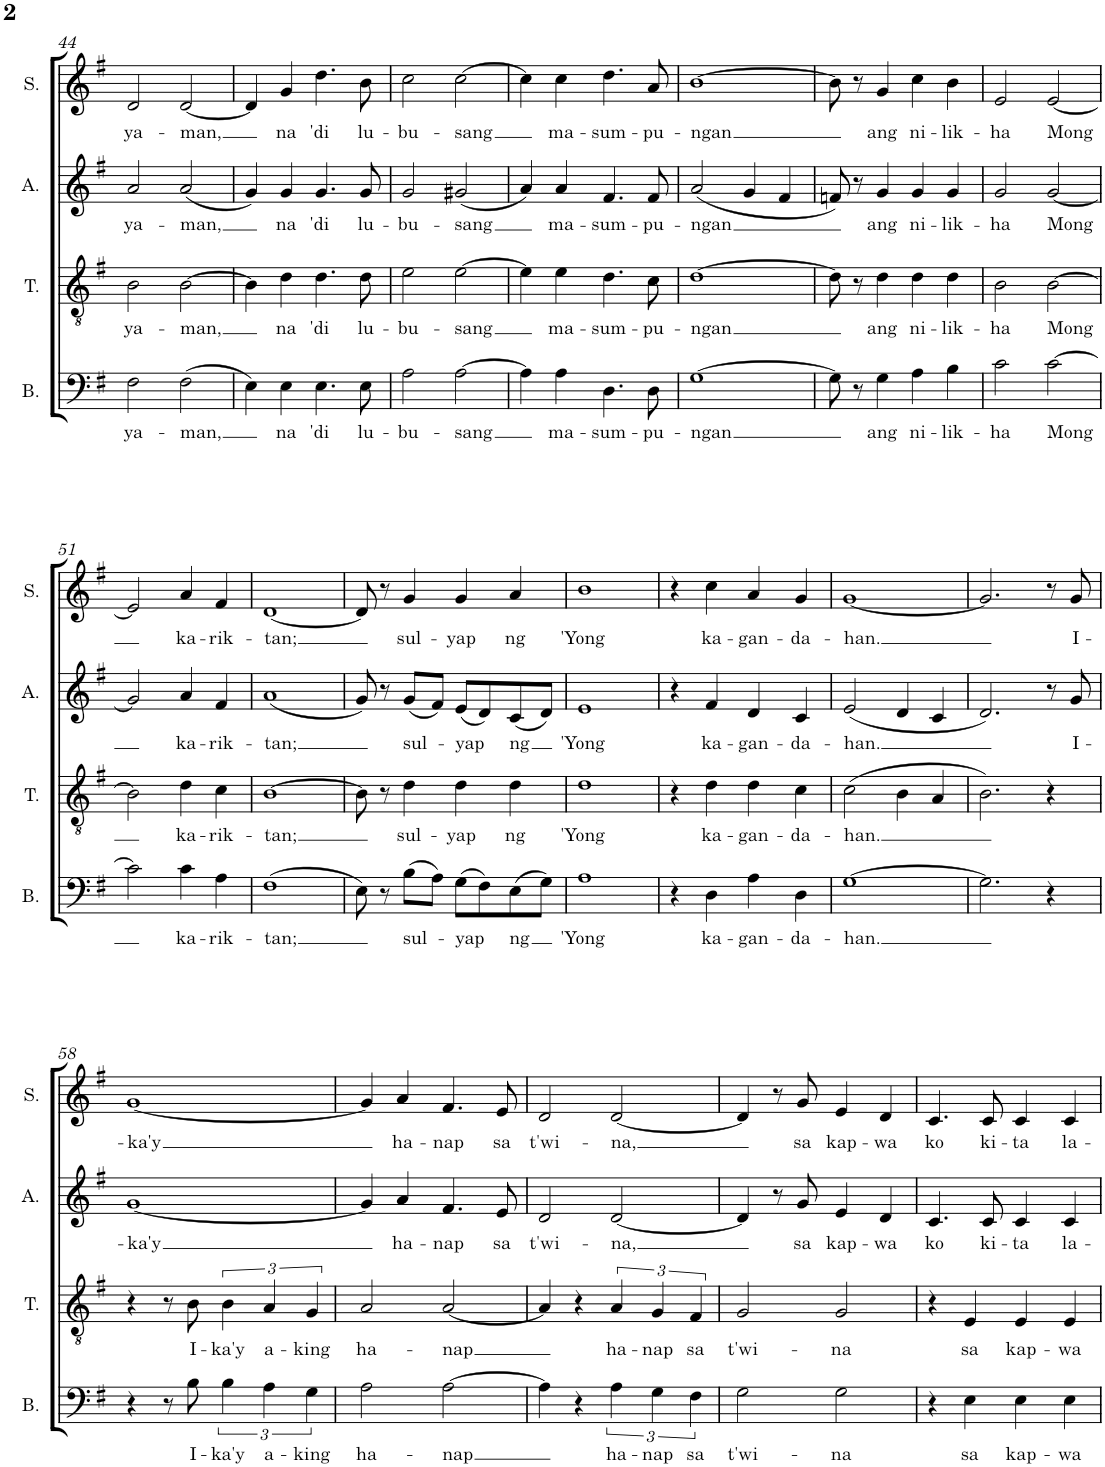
**kern	**text	**kern	**text	**kern	**text	**kern	**text	**kern
*part5	*part5	*part4	*part4	*part3	*part3	*part2	*part2	*part1
*staff5	*staff5	*staff4	*staff4	*staff3	*staff3	*staff2	*staff2	*staff1
*I"Bass	*	*I"Tenor	*	*I"Alto	*	*I"Soprano	*	*I"Voice
*I'B.	*	*I'T.	*	*I'A.	*	*I'S.	*	*I'Vo.
!!LO:PB:g=z
*clefF4	*	*clefGv2	*	*clefG2	*	*clefG2	*	*clefG2
*k[f#]	*	*k[f#]	*	*k[f#]	*	*k[f#]	*	*k[f#]
*M4/4	*	*M4/4	*	*M4/4	*	*M4/4	*	*M4/4
=44	=44	=44	=44	=44	=44	=44	=44	=44
!	!LO:LY:b	!	!LO:LY:b	!	!LO:LY:b	!	!LO:LY:b	!
2F#\	ya-	2B\	ya-	2a/	ya-	2d/	ya-	1r
!	!LO:LY:b	!	!LO:LY:b	!	!LO:LY:b	!	!LO:LY:b	!
(2F#\	-man,	[2B\	-man,	(2a/	-man,	[2d/	-man,	.
=45	=45	=45	=45	=45	=45	=45	=45	=45
4E\)	.	4B\]	.	4g/)	.	4d/]	.	1r
!	!LO:LY:b	!	!LO:LY:b	!	!LO:LY:b	!	!LO:LY:b	!
4E\	na	4d\	na	4g/	na	4g/	na	.
!	!LO:LY:b	!	!LO:LY:b	!	!LO:LY:b	!	!LO:LY:b	!
4.E\	'di	4.d\	'di	4.g/	'di	4.dd\	'di	.
!	!LO:LY:b	!	!LO:LY:b	!	!LO:LY:b	!	!LO:LY:b	!
8E\	lu-	8d\	lu-	8g/	lu-	8b\	lu-	.
=46	=46	=46	=46	=46	=46	=46	=46	=46
!	!LO:LY:b	!	!LO:LY:b	!	!LO:LY:b	!	!LO:LY:b	!
2A\	-bu-	2e\	-bu-	2g/	-bu-	2cc\	-bu-	1r
!	!LO:LY:b	!	!LO:LY:b	!	!LO:LY:b	!	!LO:LY:b	!
[2A\	-sang	[2e\	-sang	(2g#X/	-sang	[2cc\	-sang	.
=47	=47	=47	=47	=47	=47	=47	=47	=47
4A\]	.	4e\]	.	4a/)	.	4cc\]	.	1r
!	!LO:LY:b	!	!LO:LY:b	!	!LO:LY:b	!	!LO:LY:b	!
4A\	ma-	4e\	ma-	4a/	ma-	4cc\	ma-	.
!	!LO:LY:b	!	!LO:LY:b	!	!LO:LY:b	!	!LO:LY:b	!
4.D\	-sum-	4.d\	-sum-	4.f#/	-sum-	4.dd\	-sum-	.
!	!LO:LY:b	!	!LO:LY:b	!	!LO:LY:b	!	!LO:LY:b	!
8D\	-pu-	8c\	-pu-	8f#/	-pu-	8a/	-pu-	.
=48	=48	=48	=48	=48	=48	=48	=48	=48
!	!LO:LY:b	!	!LO:LY:b	!	!LO:LY:b	!	!LO:LY:b	!
[1G	-ngan	[1d	-ngan	(2a/	-ngan	[1b	-ngan	1r
.	.	.	.	4g/	.	.	.	.
.	.	.	.	4f#/	.	.	.	.
=49	=49	=49	=49	=49	=49	=49	=49	=49
8G\]	.	8d\]	.	8fn/)	.	8b\]	.	1r
8r	.	8r	.	8r	.	8r	.	.
!	!LO:LY:b	!	!LO:LY:b	!	!LO:LY:b	!	!LO:LY:b	!
4G\	ang	4d\	ang	4g/	ang	4g/	ang	.
!	!LO:LY:b	!	!LO:LY:b	!	!LO:LY:b	!	!LO:LY:b	!
4A\	ni-	4d\	ni-	4g/	ni-	4cc\	ni-	.
!	!LO:LY:b	!	!LO:LY:b	!	!LO:LY:b	!	!LO:LY:b	!
4B\	-lik-	4d\	-lik-	4g/	-lik-	4b\	-lik-	.
=50	=50	=50	=50	=50	=50	=50	=50	=50
!	!LO:LY:b	!	!LO:LY:b	!	!LO:LY:b	!	!LO:LY:b	!
2c\	-ha	2B\	-ha	2g/	-ha	2e/	-ha	1r
!	!LO:LY:b	!	!LO:LY:b	!	!LO:LY:b	!	!LO:LY:b	!
[2c\	Mong	[2B\	Mong	[2g/	Mong	[2e/	Mong	.
!!LO:LB:g=z
=51	=51	=51	=51	=51	=51	=51	=51	=51
2c\]	.	2B\]	.	2g/]	.	2e/]	.	1r
!	!LO:LY:b	!	!LO:LY:b	!	!LO:LY:b	!	!LO:LY:b	!
4c\	ka-	4d\	ka-	4a/	ka-	4a/	ka-	.
!	!LO:LY:b	!	!LO:LY:b	!	!LO:LY:b	!	!LO:LY:b	!
4A\	-rik-	4c\	-rik-	4f#/	-rik-	4f#/	-rik-	.
=52	=52	=52	=52	=52	=52	=52	=52	=52
!	!LO:LY:b	!	!LO:LY:b	!	!LO:LY:b	!	!LO:LY:b	!
(1F#	-tan;	[1B	-tan;	(1a	-tan;	[1d	-tan;	1r
=53	=53	=53	=53	=53	=53	=53	=53	=53
8E\)	.	8B\]	.	8g/)	.	8d/]	.	1r
8r	.	8r	.	8r	.	8r	.	.
!	!LO:LY:b	!	!LO:LY:b	!	!LO:LY:b	!	!LO:LY:b	!
(8B\L	sul-	4d\	sul-	(8g/L	sul-	4g/	sul-	.
8A\J)	.	.	.	8f#/J)	.	.	.	.
!	!LO:LY:b	!	!LO:LY:b	!	!LO:LY:b	!	!LO:LY:b	!
(8G\L	-yap	4d\	-yap	(8e/L	-yap	4g/	-yap	.
8F#\)	.	.	.	8d/)	.	.	.	.
!	!LO:LY:b	!	!LO:LY:b	!	!LO:LY:b	!	!LO:LY:b	!
(8E\	ng	4d\	ng	(8c/	ng	4a/	ng	.
8G\J)	.	.	.	8d/J)	.	.	.	.
=54	=54	=54	=54	=54	=54	=54	=54	=54
!	!LO:LY:b	!	!LO:LY:b	!	!LO:LY:b	!	!LO:LY:b	!
1A	'Yong	1d	'Yong	1e	'Yong	1b	'Yong	1r
=55	=55	=55	=55	=55	=55	=55	=55	=55
4r	.	4r	.	4r	.	4r	.	1r
!	!LO:LY:b	!	!LO:LY:b	!	!LO:LY:b	!	!LO:LY:b	!
4D\	ka-	4d\	ka-	4f#/	ka-	4cc\	ka-	.
!	!LO:LY:b	!	!LO:LY:b	!	!LO:LY:b	!	!LO:LY:b	!
4A\	-gan-	4d\	-gan-	4d/	-gan-	4a/	-gan-	.
!	!LO:LY:b	!	!LO:LY:b	!	!LO:LY:b	!	!LO:LY:b	!
4D\	-da-	4c\	-da-	4c/	-da-	4g/	-da-	.
=56	=56	=56	=56	=56	=56	=56	=56	=56
!	!LO:LY:b	!	!LO:LY:b	!	!LO:LY:b	!	!LO:LY:b	!
[1G	-han.	(2c\	-han.	(2e/	-han.	[1g	-han.	1r
.	.	4B\	.	4d/	.	.	.	.
.	.	4A/	.	4c/	.	.	.	.
=57	=57	=57	=57	=57	=57	=57	=57	=57
2.G\]	.	2.B\)	.	2.d/)	.	2.g/]	.	1r
4r	.	4r	.	8r	.	8r	.	.
!	!	!	!	!	!LO:LY:b	!	!LO:LY:b	!
.	.	.	.	8g/	I-	8g/	I-	.
!!LO:LB:g=z
=58	=58	=58	=58	=58	=58	=58	=58	=58
!	!	!	!	!	!LO:LY:b	!	!LO:LY:b	!
4r	.	4r	.	[1g	-ka'y	[1g	-ka'y	1r
8r	.	8r	.	.	.	.	.	.
!	!LO:LY:b	!	!LO:LY:b	!	!	!	!	!
8B\	I-	8B\	I-	.	.	.	.	.
!	!LO:LY:b	!	!LO:LY:b	!	!	!	!	!
6B\	-ka'y	6B\	-ka'y	.	.	.	.	.
!	!LO:LY:b	!	!LO:LY:b	!	!	!	!	!
6A\	a-	6A/	a-	.	.	.	.	.
!	!LO:LY:b	!	!LO:LY:b	!	!	!	!	!
6G\	-king	6G/	-king	.	.	.	.	.
=59	=59	=59	=59	=59	=59	=59	=59	=59
!	!LO:LY:b	!	!LO:LY:b	!	!	!	!	!
2A\	ha-	2A/	ha-	4g/]	.	4g/]	.	1r
!	!	!	!	!	!LO:LY:b	!	!LO:LY:b	!
.	.	.	.	4a/	ha-	4a/	ha-	.
!	!LO:LY:b	!	!LO:LY:b	!	!LO:LY:b	!	!LO:LY:b	!
[2A\	-nap	[2A/	-nap	4.f#/	-nap	4.f#/	-nap	.
!	!	!	!	!	!LO:LY:b	!	!LO:LY:b	!
.	.	.	.	8e/	sa	8e/	sa	.
=60	=60	=60	=60	=60	=60	=60	=60	=60
!	!	!	!	!	!LO:LY:b	!	!LO:LY:b	!
4A\]	.	4A/]	.	2d/	t'wi-	2d/	t'wi-	1r
4r	.	4r	.	.	.	.	.	.
!	!LO:LY:b	!	!LO:LY:b	!	!LO:LY:b	!	!LO:LY:b	!
6A\	ha-	6A/	ha-	[2d/	-na,	[2d/	-na,	.
!	!LO:LY:b	!	!LO:LY:b	!	!	!	!	!
6G\	-nap	6G/	-nap	.	.	.	.	.
!	!LO:LY:b	!	!LO:LY:b	!	!	!	!	!
6F#\	sa	6F#/	sa	.	.	.	.	.
=61	=61	=61	=61	=61	=61	=61	=61	=61
!	!LO:LY:b	!	!LO:LY:b	!	!	!	!	!
2G\	t'wi-	2G/	t'wi-	4d/]	.	4d/]	.	1r
.	.	.	.	8r	.	8r	.	.
!	!	!	!	!	!LO:LY:b	!	!LO:LY:b	!
.	.	.	.	8g/	sa	8g/	sa	.
!	!LO:LY:b	!	!LO:LY:b	!	!LO:LY:b	!	!LO:LY:b	!
2G\	-na	2G/	-na	4e/	kap-	4e/	kap-	.
!	!	!	!	!	!LO:LY:b	!	!LO:LY:b	!
.	.	.	.	4d/	-wa	4d/	-wa	.
=62	=62	=62	=62	=62	=62	=62	=62	=62
!	!	!	!	!	!LO:LY:b	!	!LO:LY:b	!
4r	.	4r	.	4.c/	ko	4.c/	ko	1r
!	!LO:LY:b	!	!LO:LY:b	!	!	!	!	!
4E\	sa	4E/	sa	.	.	.	.	.
!	!	!	!	!	!LO:LY:b	!	!LO:LY:b	!
.	.	.	.	8c/	ki-	8c/	ki-	.
!	!LO:LY:b	!	!LO:LY:b	!	!LO:LY:b	!	!LO:LY:b	!
4E\	kap-	4E/	kap-	4c/	-ta	4c/	-ta	.
!	!LO:LY:b	!	!LO:LY:b	!	!LO:LY:b	!	!LO:LY:b	!
4E\	-wa	4E/	-wa	4c/	la-	4c/	la-	.
=	=	=	=	=	=	=	=	=
*-	*-	*-	*-	*-	*-	*-	*-	*-
